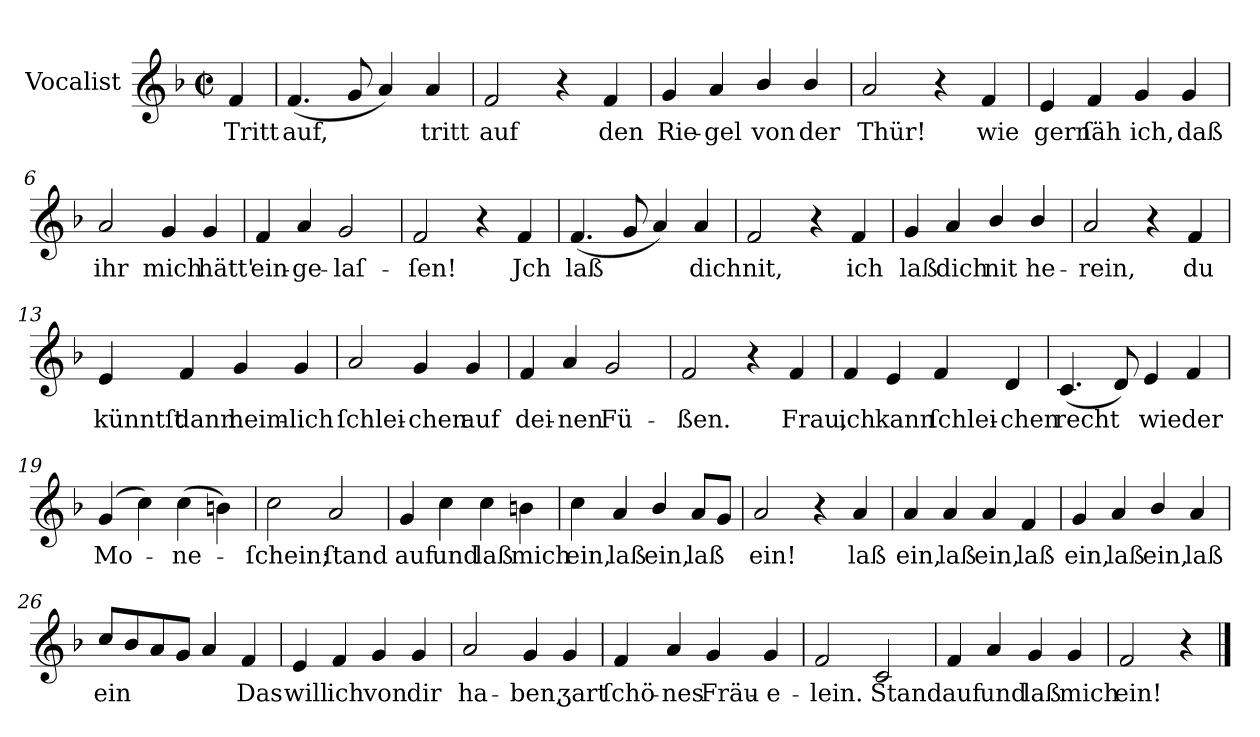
**kern	**text
*part1	*part1
*staff1	*staff1
*I"Vocalist	*
*k[b-]	*
*F:	*
*M4/4	*
*met(c|)	*
=	=
4f	Tritt
=1	=1
(4.f	auf,
8g	.
4a)	.
4a	tritt
=2	=2
2f	auf
4r	.
4f	den
=3	=3
4g	Rie-
4a	-gel
4b-/	von
4b-/	der
=4	=4
2a	Thür!
4r	.
4f	wie
=5	=5
4e	gern
4f	ſäh
4g	ich,
4g	daß
=6	=6
2a	ihr
4g	mich
4g	hätt'
=7	=7
4f	ein-
4a	-ge-
2g	-laſ-
=8	=8
2f	-ſen!
4r	.
4f	Jch
=9	=9
(4.f	laß
8g	.
4a)	.
4a	dich
=10	=10
2f	nit,
4r	.
4f	ich
=11	=11
4g	laß
4a	dich
4b-/	nit
4b-/	he-
=12	=12
2a	-rein,
4r	.
4f	du
=13	=13
4e	künntſt
4f	dann
4g	heim-
4g	-lich
=14	=14
2a	ſchlei-
4g	-chen
4g	auf
=15	=15
4f	dei-
4a	-nen
2g	Fü-
=16	=16
2f	-ßen.
4r	.
4f	Frau,
=17	=17
4f	ich
4e	kann
4f	ſchlei-
4d	-chen
=18	=18
(4.c	recht
8d)	.
4e	wie
4f	der
=19	=19
(4g	Mo-
4cc)	.
(4cc	-ne-
4bn)	.
=20	=20
2cc	-ſchein;
2a	ſtand
=21	=21
4g	auf
4cc	und
4cc	laß
4bn	mich
=22	=22
4cc	ein,
4a	laß
4b-/	ein,
8aL	laß
8gJ	.
=23	=23
2a	ein!
4r	.
4a	laß
=24	=24
4a	ein,
4a	laß
4a	ein,
4f	laß
=25	=25
4g	ein,
4a	laß
4b-/	ein,
4a	laß
=26	=26
8ccL	ein
8b-	.
8a	.
8gJ	.
4a	.
4f	Das
=27	=27
4e	will
4f	ich
4g	von
4g	dir
=28	=28
2a	ha-
4g	-ben,
4g	ʒart
=29	=29
4f	ſchö-
4a	-nes
4g	Fräu-
4g	-e-
=30	=30
2f	-lein.
2c	Stand
=31	=31
4f	auf
4a	und
4g	laß
4g	mich
=32	=32
2f	ein!
4r	.
==	==
*-	*-
